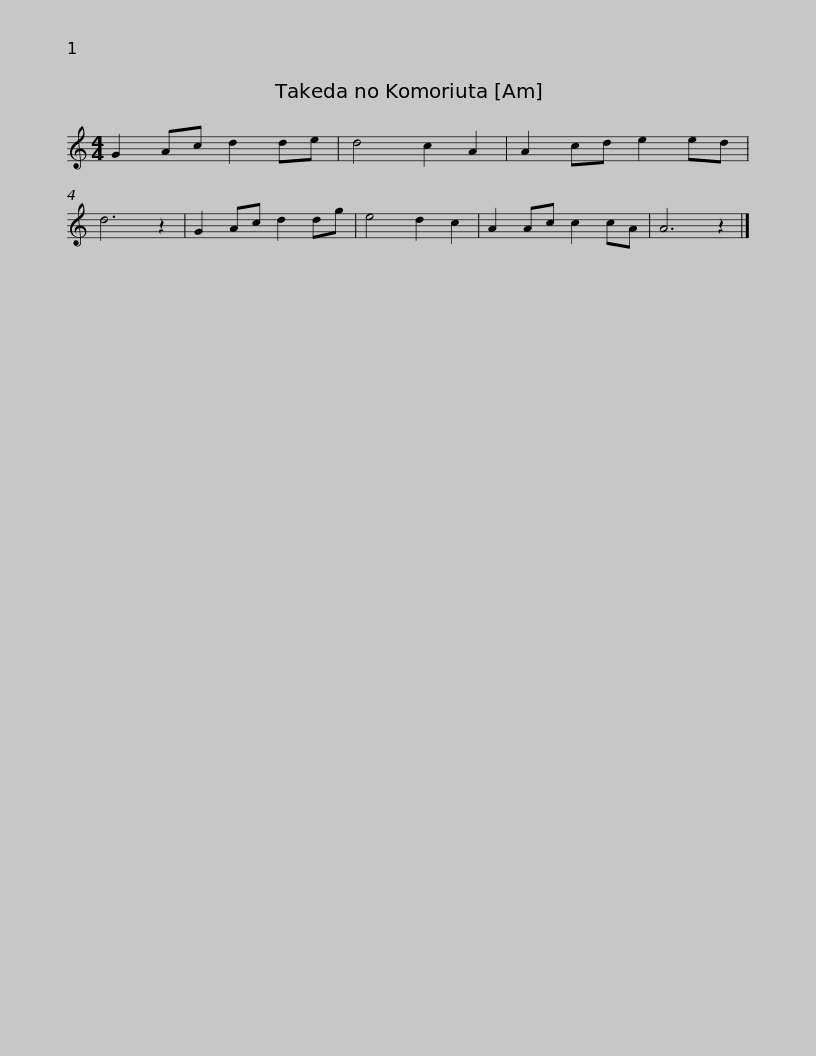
X:1
L:1/8
M:4/4
I:linebreak $
K:C
V:1 treble
V:1
 G2 Ac d2 de | d4 c2 A2 | A2 cd e2 ed | d6 z2 | G2 Ac d2 dg | %5
 e4 d2 c2 | A2 Ac c2 cA | A6 z2 |] %8
